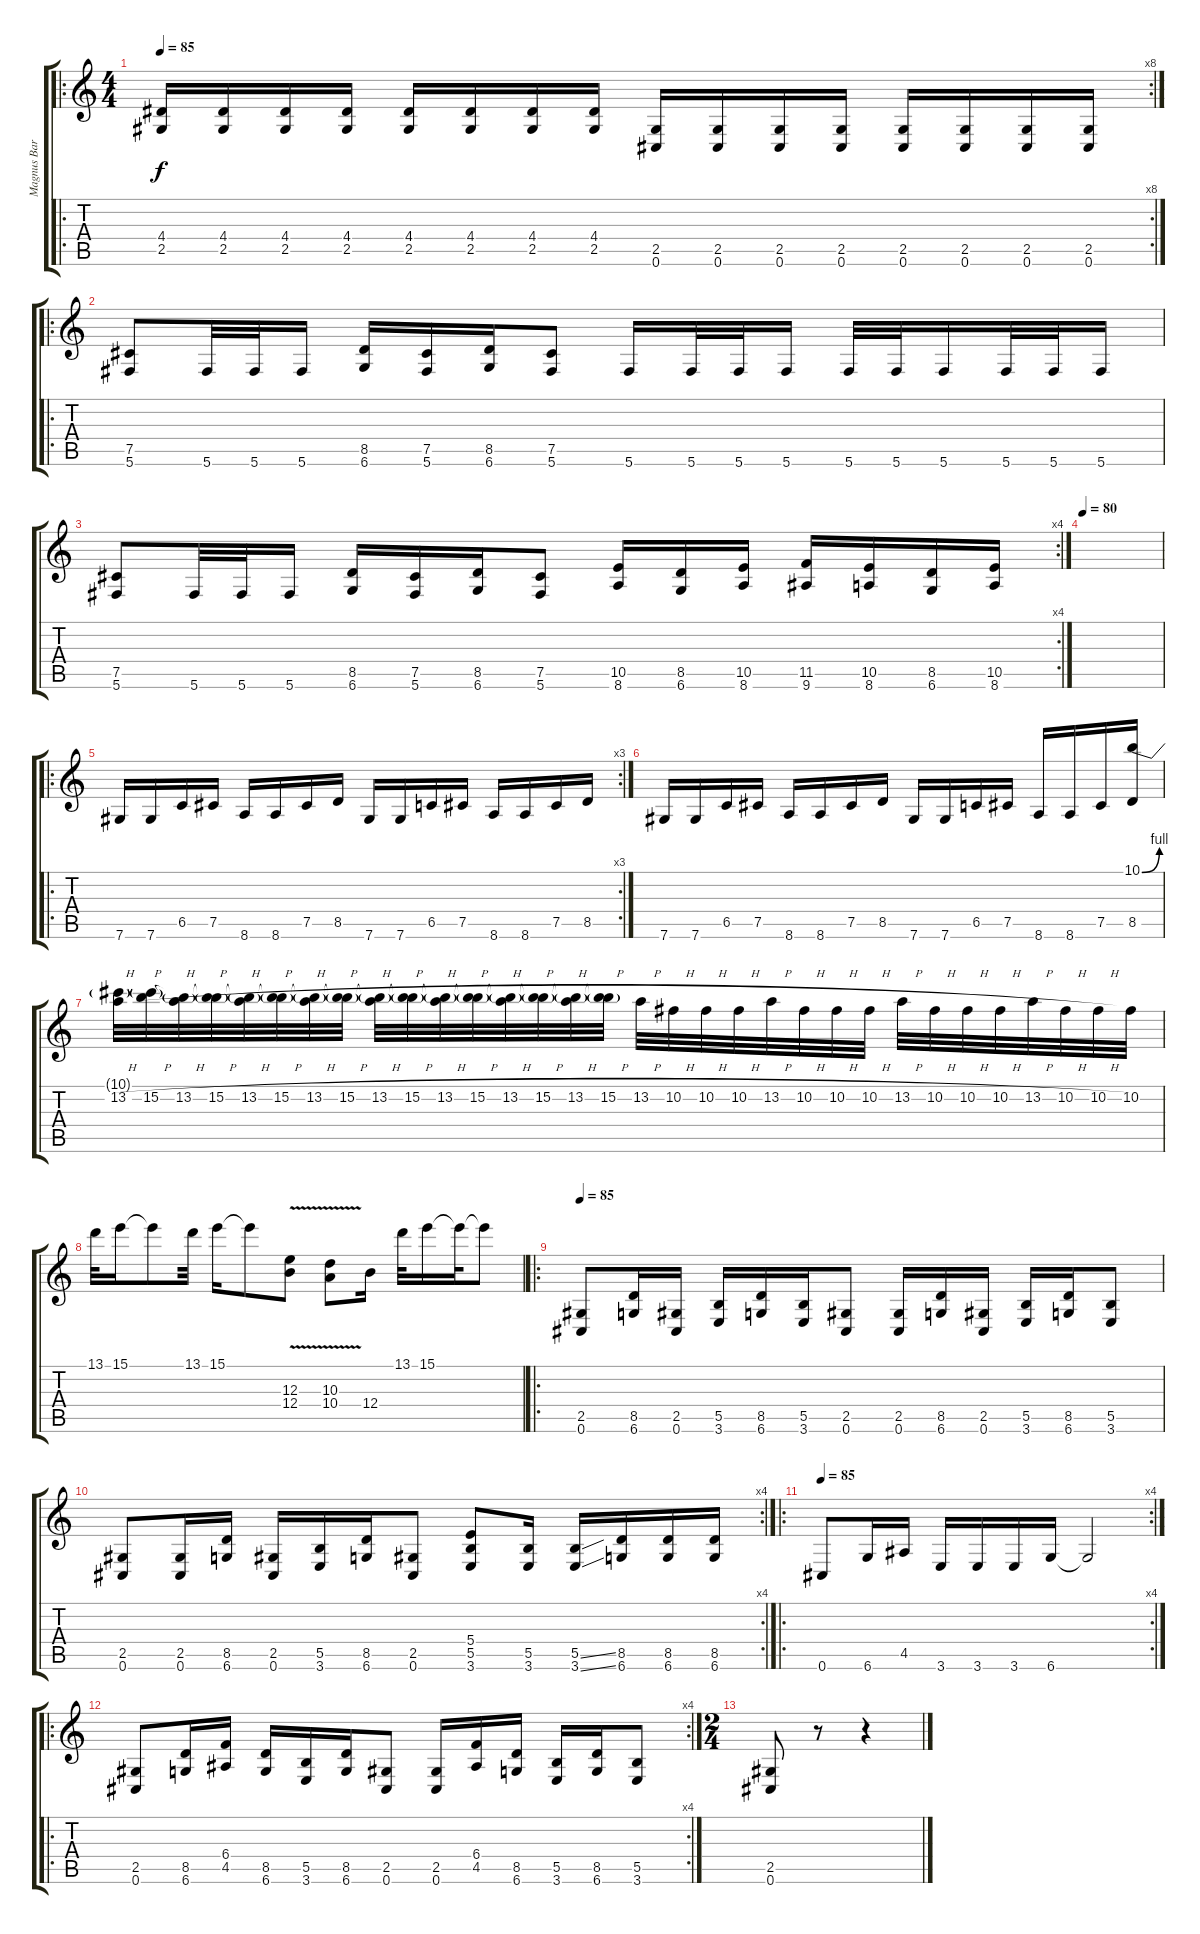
\track ("Magnus Barthelsson (Guitar)" "Magnus Bar") {instrument distortionguitar}
\staff {score tabs}
\tuning (Db4 Ab3 E3 B2 Gb2 Db2) {hide}
\ro
\rc 8
\ts (4 4)
\tempo 85
\clef g2
\ks c
(4.4 2.5).16{dy f} (4.4 2.5).16 (4.4 2.5).16 (4.4 2.5).16 (4.4 2.5).16 (4.4 2.5).16 (4.4 2.5).16 (4.4 2.5).16 (2.5 0.6).16 (2.5 0.6).16 (2.5 0.6).16 (2.5 0.6).16 (2.5 0.6).16 (2.5 0.6).16 (2.5 0.6).16 (2.5 0.6).16 |
\ro
(7.5 5.6).8 5.6.32 5.6.32 5.6.16 (8.5 6.6).16 (7.5 5.6).16 (8.5 6.6).16 (7.5 5.6).8 5.6.16 5.6.32 5.6.32 5.6.16 5.6.32 5.6.32 5.6.16 5.6.32 5.6.32 5.6.16 |
\rc 4
(7.5 5.6).8 5.6.32 5.6.32 5.6.16 (8.5 6.6).16 (7.5 5.6).16 (8.5 6.6).16 (7.5 5.6).8 (10.5 8.6).16 (8.5 6.6).16 (10.5 8.6).16 (11.5 9.6).16 (10.5 8.6).16 (8.5 6.6).16 (10.5 8.6).16 |
\tempo 80
|
\ro
\rc 3
7.6.16 7.6.16 6.5.16 7.5.16 8.6.16 8.6.16 7.5.16 8.5.16 7.6.16 7.6.16 6.5.16 7.5.16 8.6.16 8.6.16 7.5.16 8.5.16 |
7.6.16 7.6.16 6.5.16 7.5.16 8.6.16 8.6.16 7.5.16 8.5.16 7.6.16 7.6.16 6.5.16 7.5.16 8.6.16 8.6.16 7.5.16 (10.1{be (bend 0 0 60 4)} 8.5).16 |
(10.1{t} 13.2{h}).32 (10.1{t} 15.2{h}).32 (10.1{t} 13.2{h}).32 (10.1{t} 15.2{h}).32 (10.1{t} 13.2{h}).32 (10.1{t} 15.2{h}).32 (10.1{t} 13.2{h}).32 (10.1{t} 15.2{h}).32 (10.1{t} 13.2{h}).32 (10.1{t} 15.2{h}).32 (10.1{t} 13.2{h}).32 (10.1{t} 15.2{h}).32 (10.1{t} 13.2{h}).32 (10.1{t} 15.2{h}).32 (10.1{t} 13.2{h}).32 (10.1{t} 15.2{h}).32 13.2{h}.32 10.2{h}.32 10.2{h}.32 10.2{h}.32 13.2{h}.32 10.2{h}.32 10.2{h}.32 10.2{h}.32 13.2{h}.32 10.2{h}.32 10.2{h}.32 10.2{h}.32 13.2{h}.32 10.2{h}.32 10.2{h}.32 10.2.32 |
13.1.32 15.1.16 15.1{t}.8 13.1.32 15.1.16 15.1{t}.8 (12.3{v} 12.4{v}).8 (10.3{v} 10.4{v}).8 12.4.16 13.1.32 15.1.16 15.1{t}.32 15.1{t}.8 |
\ro
\tempo 85
(2.5 0.6).8 (8.5 6.6).16 (2.5 0.6).16 (5.5 3.6).16 (8.5 6.6).16 (5.5 3.6).16 (2.5 0.6).8 (2.5 0.6).16 (8.5 6.6).16 (2.5 0.6).16 (5.5 3.6).16 (8.5 6.6).16 (5.5 3.6).8 |
\rc 4
(2.5 0.6).8 (2.5 0.6).16 (8.5 6.6).16 (2.5 0.6).16 (5.5 3.6).16 (8.5 6.6).16 (2.5 0.6).8 (5.4 5.5 3.6).8 (5.5 3.6).16 (5.5{ss} 3.6{ss}).16 (8.5 6.6).16 (8.5 6.6).16 (8.5 6.6).16 |
\ro
\rc 4
\tempo 85
0.6.8 6.6.16 4.5.16 3.6.16 3.6.16 3.6.16 6.6.16 6.6{t}.2 |
\ro
\rc 4
(2.5 0.6).8 (8.5 6.6).16 (6.4 4.5).16 (8.5 6.6).16 (5.5 3.6).16 (8.5 6.6).16 (2.5 0.6).8 (2.5 0.6).16 (6.4 4.5).16 (8.5 6.6).16 (5.5 3.6).16 (8.5 6.6).16 (5.5 3.6).8 |
\ts (2 4)
(2.5 0.6).8 r.8 r.4
